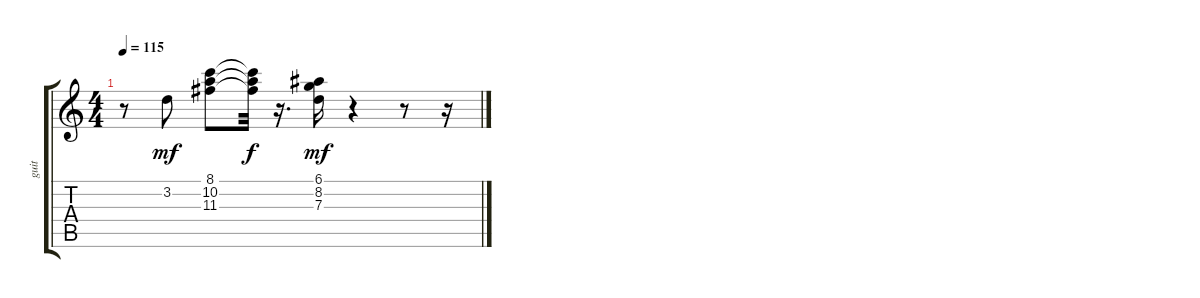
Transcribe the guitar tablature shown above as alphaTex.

\track ("guit" "guit") {instrument acousticguitarnylon}
\staff {score tabs}
\tuning (E4 B3 G3 D3 A2 E2) {hide}
\ts (4 4)
\tempo 115
\clef g2
\ks c
r.8{dy f} 3.2.8{dy mf} (8.1 10.2 11.3).8 (8.1{t} 10.2{t} 11.3{t}).32{dy f} r.16{d} (6.1 8.2 7.3).16{dy mf} r.4 r.8 r.16
